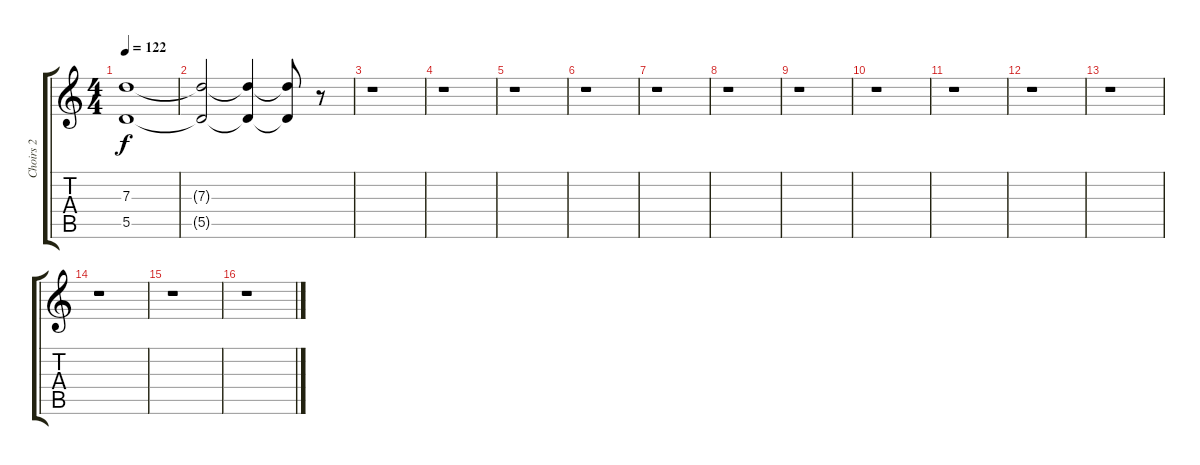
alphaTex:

\track ("Choirs 2" "Choirs 2") {instrument acousticguitarnylon}
\staff {score tabs}
\tuning (E4 B3 G3 D3 A2 E2) {hide}
\ts (4 4)
\tempo 122
\clef g2
\ks c
(7.3 5.5).1{dy f} |
(7.3{t} 5.5{t}).2 (7.3{t} 5.5{t}).4 (7.3{t} 5.5{t}).8 r.8 |
r.1 |
r.1 |
r.1 |
r.1 |
r.1 |
r.1 |
r.1 |
r.1 |
r.1 |
r.1 |
r.1 |
r.1 |
r.1 |
r.1
